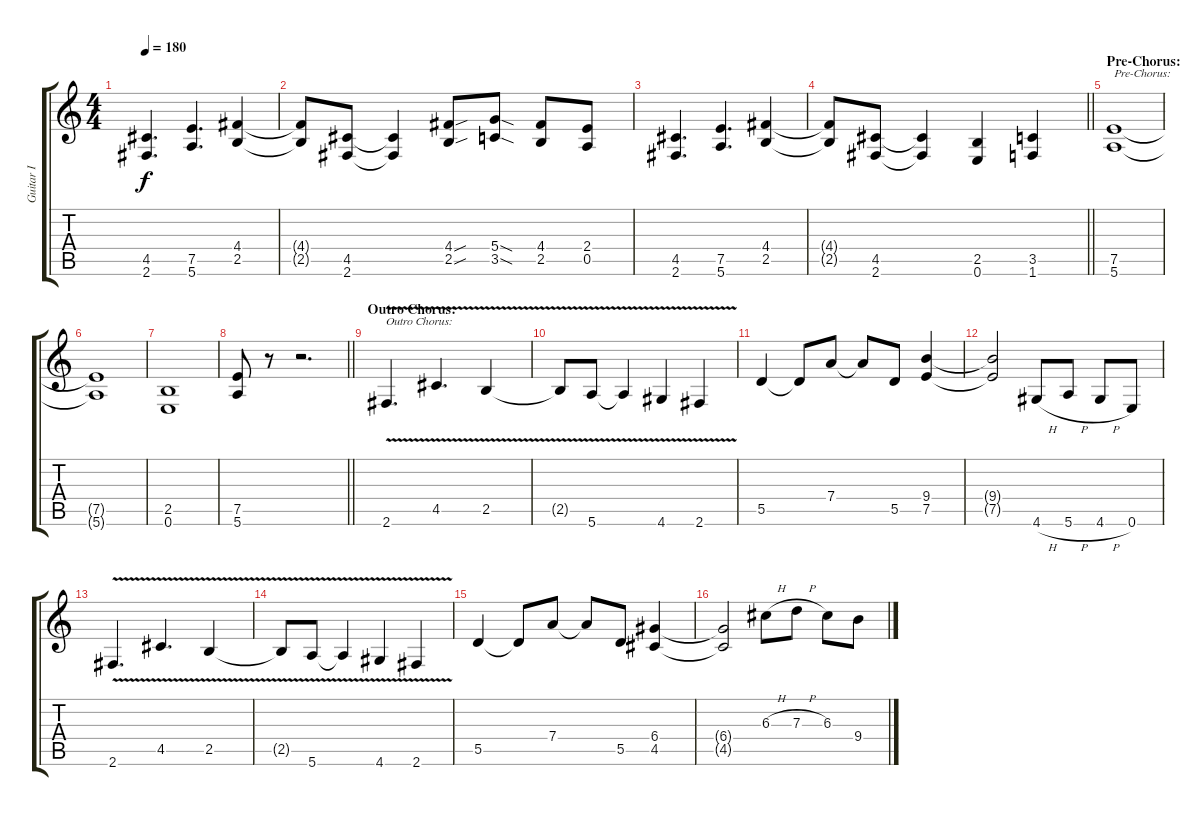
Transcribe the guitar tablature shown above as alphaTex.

\track ("Guitar I" "Guitar I") {instrument distortionguitar}
\staff {score tabs}
\tuning (E4 B3 G3 D3 A2 E2) {hide}
\ts (4 4)
\tempo 180
\clef g2
\ks c
(4.5 2.6).4{d dy f} (7.5 5.6).4{d} (4.4 2.5).4 |
(4.4{t} 2.5{t}).8 (4.5 2.6).8 (4.5{t} 2.6{t}).4 (4.4{sou} 2.5{sou}).8 (5.4{sod} 3.5{sod}).8 (4.4 2.5).8 (2.4 0.5).8 |
(4.5 2.6).4{d} (7.5 5.6).4{d} (4.4 2.5).4 |
\barLineRight lightlight
(4.4{t} 2.5{t}).8 (4.5 2.6).8 (4.5{t} 2.6{t}).4 (2.5 0.6).4 (3.5 1.6).4 |
\section ("" "Pre-Chorus:")
(7.5 5.6).1{txt "Pre-Chorus:"} |
(7.5{t} 5.6{t}).1 |
(2.5 0.6).1 |
\barLineRight lightlight
(7.5 5.6).8 r.8 r.2{d} |
\section ("" "Outro Chorus:")
2.6{v}.4{d txt "Outro Chorus:"} 4.5{v}.4{d} 2.5{v}.4 |
2.5{t}.8 5.6{v}.8 5.6{t}.4 4.6{v}.4 2.6{v}.4 |
5.5.4 5.5{t}.8 7.4.8 7.4{t}.8 5.5.8 (9.4 7.5).4 |
(9.4{t} 7.5{t}).2 4.6{h}.8 5.6{h}.8 4.6{h}.8 0.6.8 |
2.6{v}.4{d} 4.5{v}.4{d} 2.5{v}.4 |
2.5{t}.8 5.6{v}.8 5.6{t}.4 4.6{v}.4 2.6{v}.4 |
5.5.4 5.5{t}.8 7.4.8 7.4{t}.8 5.5.8 (6.4 4.5).4 |
(6.4{t} 4.5{t}).2 6.3{h}.8 7.3{h}.8 6.3.8 9.4.8
